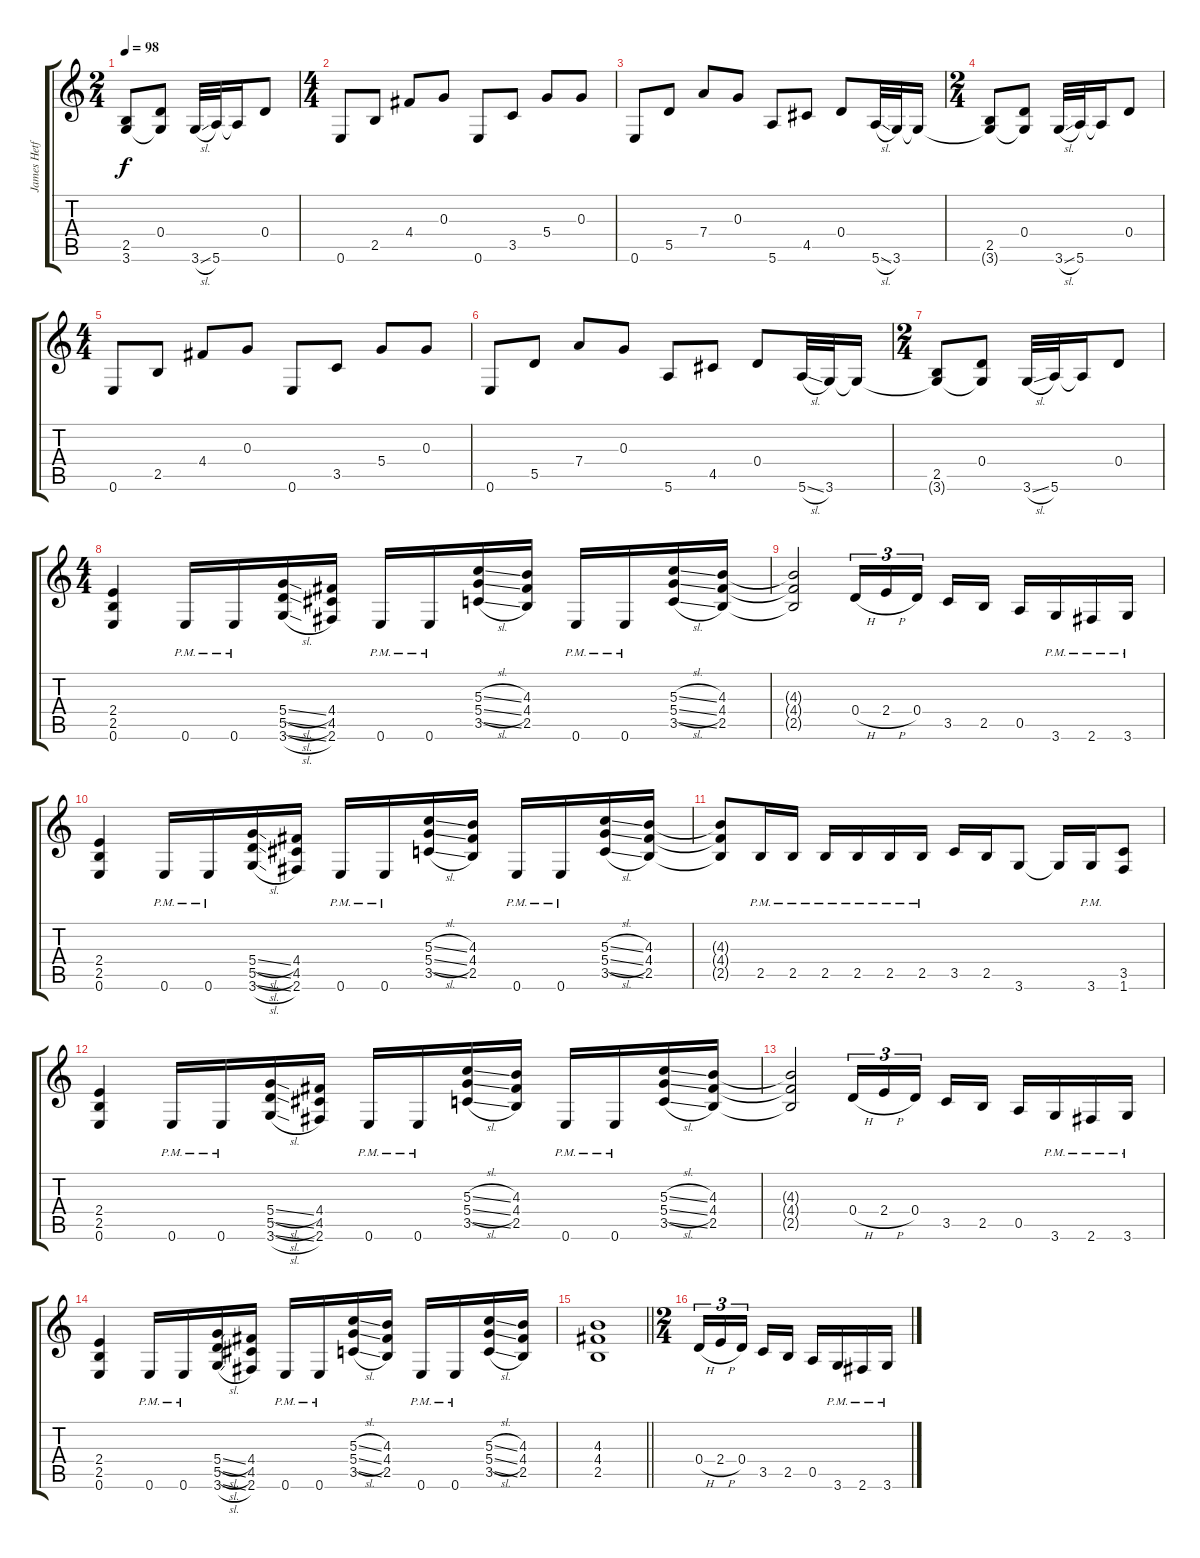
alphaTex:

\track ("James Hetfield" "James Hetf") {instrument electricguitarclean}
\staff {score tabs}
\tuning (E4 B3 G3 D3 A2 E2) {hide}
\ts (2 4)
\tempo 98
\clef g2
\ks c
(2.5 3.6{t}).8{dy f} (0.4 3.6{t}).8 3.6{sl}.32 5.6.32 5.6{t}.16 0.4.8 |
\ts (4 4)
0.6.8 2.5.8 4.4.8 0.3.8 0.6.8 3.5.8 5.4.8 0.3.8 |
0.6.8 5.5.8 7.4.8 0.3.8 5.6.8 4.5.8 0.4.8 5.6{sl}.32 3.6.32 3.6{t}.16 |
\ts (2 4)
(2.5 3.6{t}).8 (0.4 3.6{t}).8 3.6{sl}.32 5.6.32 5.6{t}.16 0.4.8 |
\ts (4 4)
0.6.8 2.5.8 4.4.8 0.3.8 0.6.8 3.5.8 5.4.8 0.3.8 |
0.6.8 5.5.8 7.4.8 0.3.8 5.6.8 4.5.8 0.4.8 5.6{sl}.32 3.6.32 3.6{t}.16 |
\ts (2 4)
(2.5 3.6{t}).8 (0.4 3.6{t}).8 3.6{sl}.32 5.6.32 5.6{t}.16 0.4.8 |
\ts (4 4)
(2.4 2.5 0.6).4{instrument distortionguitar} 0.6{pm}.16 0.6{pm}.16 (5.4{sl} 5.5{sl} 3.6{sl}).16 (4.4 4.5 2.6).16 0.6{pm}.16 0.6{pm}.16 (5.3{sl} 5.4{sl} 3.5{sl}).16 (4.3 4.4 2.5).16 0.6{pm}.16 0.6{pm}.16 (5.3{sl} 5.4{sl} 3.5{sl}).16 (4.3 4.4 2.5).16 |
(4.3{t} 4.4{t} 2.5{t}).2 0.4{h}.16{tu (3 2)} 2.4{h}.16{tu (3 2)} 0.4.16{tu (3 2) beam splitsecondary} 3.5.16 2.5.16 0.5.16 3.6{pm}.16 2.6{pm}.16 3.6{pm}.16 |
(2.4 2.5 0.6).4 0.6{pm}.16 0.6{pm}.16 (5.4{sl} 5.5{sl} 3.6{sl}).16 (4.4 4.5 2.6).16 0.6{pm}.16 0.6{pm}.16 (5.3{sl} 5.4{sl} 3.5{sl}).16 (4.3 4.4 2.5).16 0.6{pm}.16 0.6{pm}.16 (5.3{sl} 5.4{sl} 3.5{sl}).16 (4.3 4.4 2.5).16 |
(4.3{t} 4.4{t} 2.5{t}).8 2.5{pm}.16 2.5{pm}.16 2.5{pm}.16 2.5{pm}.16 2.5{pm}.16 2.5{pm}.16 3.5.16 2.5.16 3.6.8 3.6{t}.16 3.6{pm}.16 (3.5 1.6).8 |
(2.4 2.5 0.6).4 0.6{pm}.16 0.6{pm}.16 (5.4{sl} 5.5{sl} 3.6{sl}).16 (4.4 4.5 2.6).16 0.6{pm}.16 0.6{pm}.16 (5.3{sl} 5.4{sl} 3.5{sl}).16 (4.3 4.4 2.5).16 0.6{pm}.16 0.6{pm}.16 (5.3{sl} 5.4{sl} 3.5{sl}).16 (4.3 4.4 2.5).16 |
(4.3{t} 4.4{t} 2.5{t}).2 0.4{h}.16{tu (3 2)} 2.4{h}.16{tu (3 2)} 0.4.16{tu (3 2) beam splitsecondary} 3.5.16 2.5.16 0.5.16 3.6{pm}.16 2.6{pm}.16 3.6{pm}.16 |
(2.4 2.5 0.6).4 0.6{pm}.16 0.6{pm}.16 (5.4{sl} 5.5{sl} 3.6{sl}).16 (4.4 4.5 2.6).16 0.6{pm}.16 0.6{pm}.16 (5.3{sl} 5.4{sl} 3.5{sl}).16 (4.3 4.4 2.5).16 0.6{pm}.16 0.6{pm}.16 (5.3{sl} 5.4{sl} 3.5{sl}).16 (4.3 4.4 2.5).16 |
\barLineRight lightlight
(4.3 4.4 2.5).1 |
\ts (2 4)
0.4{h}.16{tu (3 2)} 2.4{h}.16{tu (3 2)} 0.4.16{tu (3 2) beam splitsecondary} 3.5.16 2.5.16 0.5.16 3.6{pm}.16 2.6{pm}.16 3.6{pm}.16
